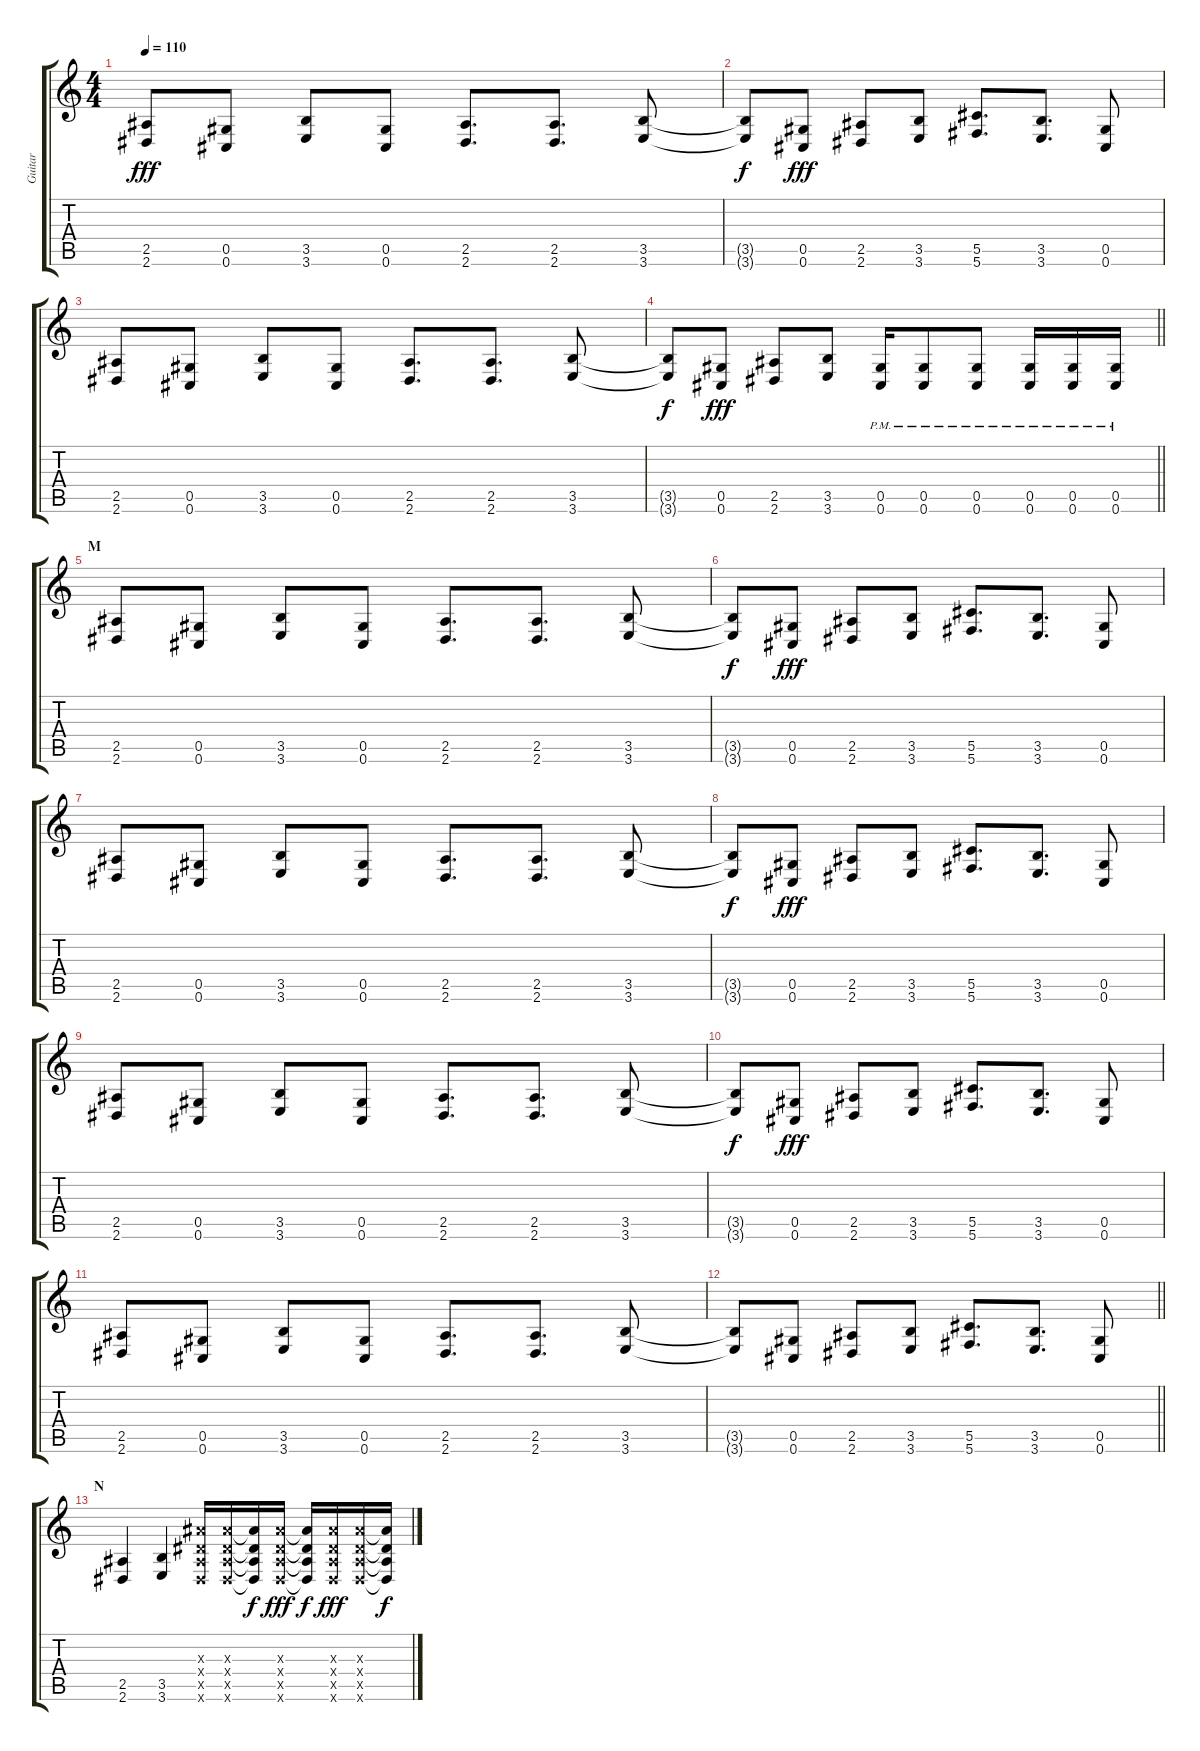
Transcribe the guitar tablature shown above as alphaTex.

\track ("Guitar" "Guitar") {instrument overdrivenguitar}
\staff {score tabs}
\tuning (Eb4 Bb3 Gb3 Db3 Ab2 Db2) {hide}
\ts (4 4)
\tempo 110
\clef g2
\ks c
(2.5 2.6).8{dy fff} (0.5 0.6).8 (3.5 3.6).8 (0.5 0.6).8 (2.5 2.6).8{d} (2.5 2.6).8{d} (3.5 3.6).8 |
(3.5{t} 3.6{t}).8{dy f} (0.5 0.6).8{dy fff} (2.5 2.6).8 (3.5 3.6).8 (5.5 5.6).8{d} (3.5 3.6).8{d} (0.5 0.6).8 |
(2.5 2.6).8 (0.5 0.6).8 (3.5 3.6).8 (0.5 0.6).8 (2.5 2.6).8{d} (2.5 2.6).8{d} (3.5 3.6).8 |
\barLineRight lightlight
(3.5{t} 3.6{t}).8{dy f} (0.5 0.6).8{dy fff} (2.5 2.6).8 (3.5 3.6).8 (0.5{pm} 0.6{pm}).16 (0.5{pm} 0.6{pm}).8 (0.5{pm} 0.6{pm}).8 (0.5{pm} 0.6{pm}).16 (0.5{pm} 0.6{pm}).16 (0.5{pm} 0.6{pm}).16 |
\section ("" "M")
(2.5 2.6).8 (0.5 0.6).8 (3.5 3.6).8 (0.5 0.6).8 (2.5 2.6).8{d} (2.5 2.6).8{d} (3.5 3.6).8 |
(3.5{t} 3.6{t}).8{dy f} (0.5 0.6).8{dy fff} (2.5 2.6).8 (3.5 3.6).8 (5.5 5.6).8{d} (3.5 3.6).8{d} (0.5 0.6).8 |
(2.5 2.6).8 (0.5 0.6).8 (3.5 3.6).8 (0.5 0.6).8 (2.5 2.6).8{d} (2.5 2.6).8{d} (3.5 3.6).8 |
(3.5{t} 3.6{t}).8{dy f} (0.5 0.6).8{dy fff} (2.5 2.6).8 (3.5 3.6).8 (5.5 5.6).8{d} (3.5 3.6).8{d} (0.5 0.6).8 |
(2.5 2.6).8 (0.5 0.6).8 (3.5 3.6).8 (0.5 0.6).8 (2.5 2.6).8{d} (2.5 2.6).8{d} (3.5 3.6).8 |
(3.5{t} 3.6{t}).8{dy f} (0.5 0.6).8{dy fff} (2.5 2.6).8 (3.5 3.6).8 (5.5 5.6).8{d} (3.5 3.6).8{d} (0.5 0.6).8 |
(2.5 2.6).8 (0.5 0.6).8 (3.5 3.6).8 (0.5 0.6).8 (2.5 2.6).8{d} (2.5 2.6).8{d} (3.5 3.6).8 |
\barLineRight lightlight
(3.5{t} 3.6{t}).8 (0.5 0.6).8 (2.5 2.6).8 (3.5 3.6).8 (5.5 5.6).8{d} (3.5 3.6).8{d} (0.5 0.6).8 |
\section ("" "N")
(2.5 2.6).4 (3.5 3.6).4 (4.3{x} 2.4{x} 2.5{x} 2.6{x}).16 (4.3{x} 2.4{x} 2.5{x} 2.6{x}).16 (4.3{t} 2.4{t} 2.5{t} 2.6{t}).16{dy f} (4.3{x} 2.4{x} 2.5{x} 2.6{x}).16{dy fff} (4.3{t} 2.4{t} 2.5{t} 2.6{t}).16{dy f} (4.3{x} 2.4{x} 2.5{x} 2.6{x}).16{dy fff} (4.3{x} 2.4{x} 2.5{x} 2.6{x}).16 (4.3{t} 2.4{t} 2.5{t} 2.6{t}).16{dy f}
